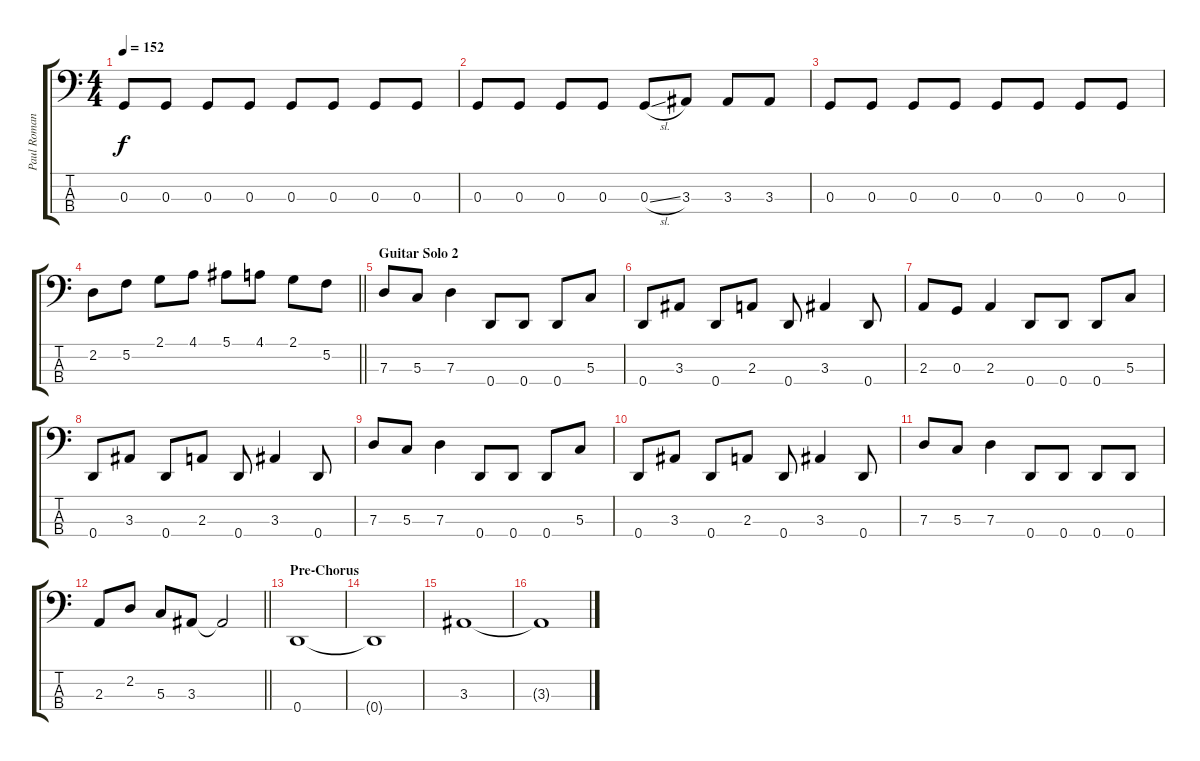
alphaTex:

\track ("Paul Romanko" "Paul Roman") {instrument electricbasspick}
\staff {score tabs}
\tuning (F2 C2 G1 D1) {hide}
\ts (4 4)
\tempo 152
\clef f4
\ks c
0.3.8{dy f} 0.3.8 0.3.8 0.3.8 0.3.8 0.3.8 0.3.8 0.3.8 |
0.3.8 0.3.8 0.3.8 0.3.8 0.3{sl}.8 3.3.8 3.3.8 3.3.8 |
0.3.8 0.3.8 0.3.8 0.3.8 0.3.8 0.3.8 0.3.8 0.3.8 |
\barLineRight lightlight
2.2.8 5.2.8 2.1.8 4.1.8 5.1.8 4.1.8 2.1.8 5.2.8 |
\section ("" "Guitar Solo 2")
7.3.8 5.3.8 7.3.4 0.4.8 0.4.8 0.4.8 5.3.8 |
0.4.8 3.3.8 0.4.8 2.3.8 0.4.8 3.3.4 0.4.8 |
2.3.8 0.3.8 2.3.4 0.4.8 0.4.8 0.4.8 5.3.8 |
0.4.8 3.3.8 0.4.8 2.3.8 0.4.8 3.3.4 0.4.8 |
7.3.8 5.3.8 7.3.4 0.4.8 0.4.8 0.4.8 5.3.8 |
0.4.8 3.3.8 0.4.8 2.3.8 0.4.8 3.3.4 0.4.8 |
7.3.8 5.3.8 7.3.4 0.4.8 0.4.8 0.4.8 0.4.8 |
\barLineRight lightlight
2.3.8 2.2.8 5.3.8 3.3.8 3.3{t}.2 |
\section ("" "Pre-Chorus")
0.4.1 |
0.4{t}.1 |
3.3.1 |
3.3{t}.1
